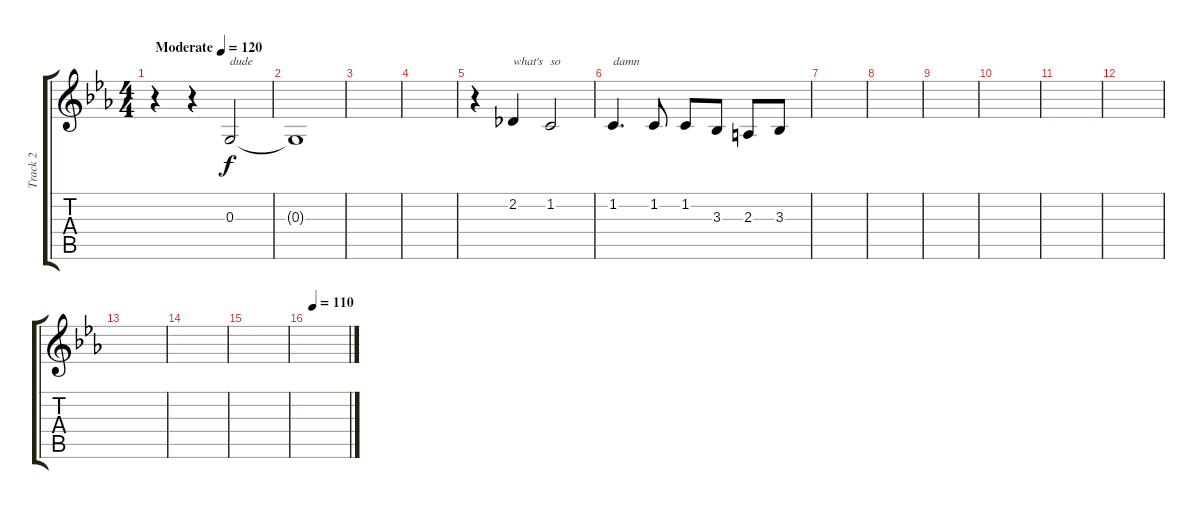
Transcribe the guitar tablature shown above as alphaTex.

\track ("Track 2" "Track 2") {instrument voiceoohs}
\staff {score tabs}
\tuning (E4 B3 G3 D3 A2 E2) {hide}
\ts (4 4)
\tempo (120 "Moderate")
\clef g2
\ks eb
r.4{dy f instrument voiceoohs} r.4 0.3.2{txt "dude"} |
0.3{t}.1 |
|
|
r.4 2.2.4{txt "what's"} 1.2.2{txt "so"} |
1.2.4{d txt "damn"} 1.2.8 1.2.8 3.3.8 2.3.8 3.3.8 |
|
|
|
|
|
|
|
|
|
\tempo (110 0.125)
